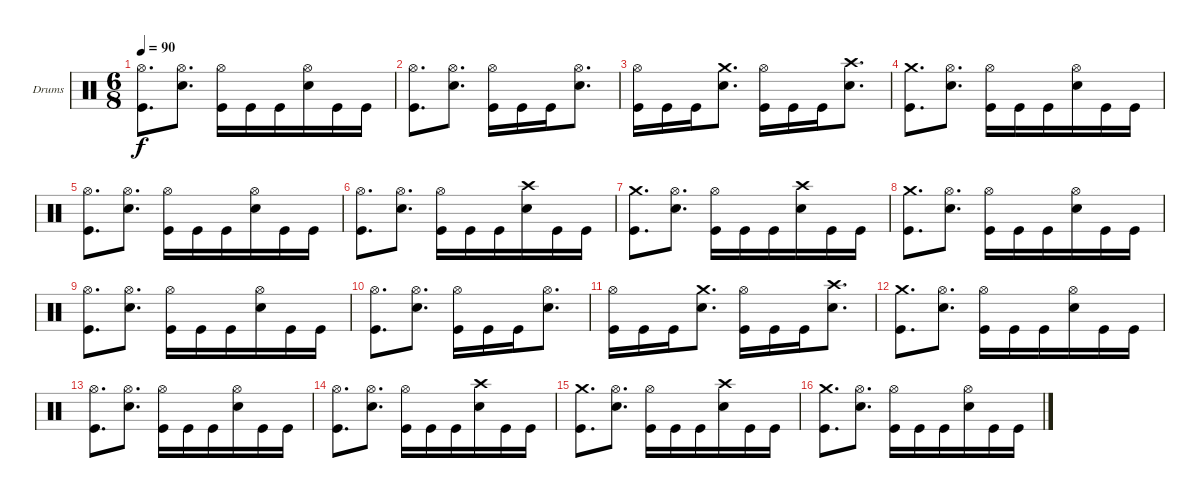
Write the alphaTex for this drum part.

\defaultSystemsLayout 4
\bracketExtendMode groupsimilarinstruments
\firstSystemTrackNameOrientation horizontal
\otherSystemsTrackNameOrientation horizontal
\track ("Stefan Schwarzmann" "Drums") {instrument percussion}
\staff {score}
\articulation defaults
\ts (6 8)
\tempo 90
\clef neutral
\ks c
("Kick (hit)" "Hi-Hat (open)").8{d dy f} ("Snare (hit) 2" "Hi-Hat (open)").8{d} ("Kick (hit)" "Hi-Hat (open)").16 "Kick (hit)".16 "Kick (hit)".16 ("Snare (hit) 2" "Hi-Hat (open)").16 "Kick (hit)".16 "Kick (hit)".16 |
("Kick (hit)" "Hi-Hat (open)").8{d} ("Snare (hit) 2" "Hi-Hat (open)").8{d} ("Kick (hit)" "Hi-Hat (open)").16 "Kick (hit)".16 "Kick (hit)".16 ("Snare (hit) 2" "Hi-Hat (open)").8{d} |
("Kick (hit)" "Hi-Hat (open)").16 "Kick (hit)".16 "Kick (hit)".16 ("Snare (hit) 2" "Crash medium (hit)").8{d} ("Kick (hit)" "Hi-Hat (open)").16 "Kick (hit)".16 "Kick (hit)".16 ("Snare (hit) 2" "Crash high (hit)").8{d} |
("Kick (hit)" "Crash medium (hit)").8{d} ("Snare (hit) 2" "Hi-Hat (open)").8{d} ("Kick (hit)" "Hi-Hat (open)").16 "Kick (hit)".16 "Kick (hit)".16 ("Snare (hit) 2" "Hi-Hat (open)").16 "Kick (hit)".16 "Kick (hit)".16 |
("Kick (hit)" "Hi-Hat (open)").8{d} ("Snare (hit) 2" "Hi-Hat (open)").8{d} ("Kick (hit)" "Hi-Hat (open)").16 "Kick (hit)".16 "Kick (hit)".16 ("Snare (hit) 2" "Hi-Hat (open)").16 "Kick (hit)".16 "Kick (hit)".16 |
("Kick (hit)" "Hi-Hat (open)").8{d} ("Snare (hit) 2" "Hi-Hat (open)").8{d} ("Kick (hit)" "Hi-Hat (open)").16 "Kick (hit)".16 "Kick (hit)".16 ("Snare (hit) 2" "Crash high (hit)").16 "Kick (hit)".16 "Kick (hit)".16 |
("Kick (hit)" "Crash medium (hit)").8{d} ("Snare (hit) 2" "Hi-Hat (open)").8{d} ("Kick (hit)" "Hi-Hat (open)").16 "Kick (hit)".16 "Kick (hit)".16 ("Snare (hit) 2" "Crash high (hit)").16 "Kick (hit)".16 "Kick (hit)".16 |
("Kick (hit)" "Crash medium (hit)").8{d} ("Snare (hit) 2" "Hi-Hat (open)").8{d} ("Kick (hit)" "Hi-Hat (open)").16 "Kick (hit)".16 "Kick (hit)".16 ("Snare (hit) 2" "Hi-Hat (open)").16 "Kick (hit)".16 "Kick (hit)".16 |
("Kick (hit)" "Hi-Hat (open)").8{d} ("Snare (hit) 2" "Hi-Hat (open)").8{d} ("Kick (hit)" "Hi-Hat (open)").16 "Kick (hit)".16 "Kick (hit)".16 ("Snare (hit) 2" "Hi-Hat (open)").16 "Kick (hit)".16 "Kick (hit)".16 |
("Kick (hit)" "Hi-Hat (open)").8{d} ("Snare (hit) 2" "Hi-Hat (open)").8{d} ("Kick (hit)" "Hi-Hat (open)").16 "Kick (hit)".16 "Kick (hit)".16 ("Snare (hit) 2" "Hi-Hat (open)").8{d} |
("Kick (hit)" "Hi-Hat (open)").16 "Kick (hit)".16 "Kick (hit)".16 ("Snare (hit) 2" "Crash medium (hit)").8{d} ("Kick (hit)" "Hi-Hat (open)").16 "Kick (hit)".16 "Kick (hit)".16 ("Snare (hit) 2" "Crash high (hit)").8{d} |
("Kick (hit)" "Crash medium (hit)").8{d} ("Snare (hit) 2" "Hi-Hat (open)").8{d} ("Kick (hit)" "Hi-Hat (open)").16 "Kick (hit)".16 "Kick (hit)".16 ("Snare (hit) 2" "Hi-Hat (open)").16 "Kick (hit)".16 "Kick (hit)".16 |
("Kick (hit)" "Hi-Hat (open)").8{d} ("Snare (hit) 2" "Hi-Hat (open)").8{d} ("Kick (hit)" "Hi-Hat (open)").16 "Kick (hit)".16 "Kick (hit)".16 ("Snare (hit) 2" "Hi-Hat (open)").16 "Kick (hit)".16 "Kick (hit)".16 |
("Kick (hit)" "Hi-Hat (open)").8{d} ("Snare (hit) 2" "Hi-Hat (open)").8{d} ("Kick (hit)" "Hi-Hat (open)").16 "Kick (hit)".16 "Kick (hit)".16 ("Snare (hit) 2" "Crash high (hit)").16 "Kick (hit)".16 "Kick (hit)".16 |
("Kick (hit)" "Crash medium (hit)").8{d} ("Snare (hit) 2" "Hi-Hat (open)").8{d} ("Kick (hit)" "Hi-Hat (open)").16 "Kick (hit)".16 "Kick (hit)".16 ("Snare (hit) 2" "Crash high (hit)").16 "Kick (hit)".16 "Kick (hit)".16 |
("Kick (hit)" "Crash medium (hit)").8{d} ("Snare (hit) 2" "Hi-Hat (open)").8{d} ("Kick (hit)" "Hi-Hat (open)").16 "Kick (hit)".16 "Kick (hit)".16 ("Snare (hit) 2" "Hi-Hat (open)").16 "Kick (hit)".16 "Kick (hit)".16
